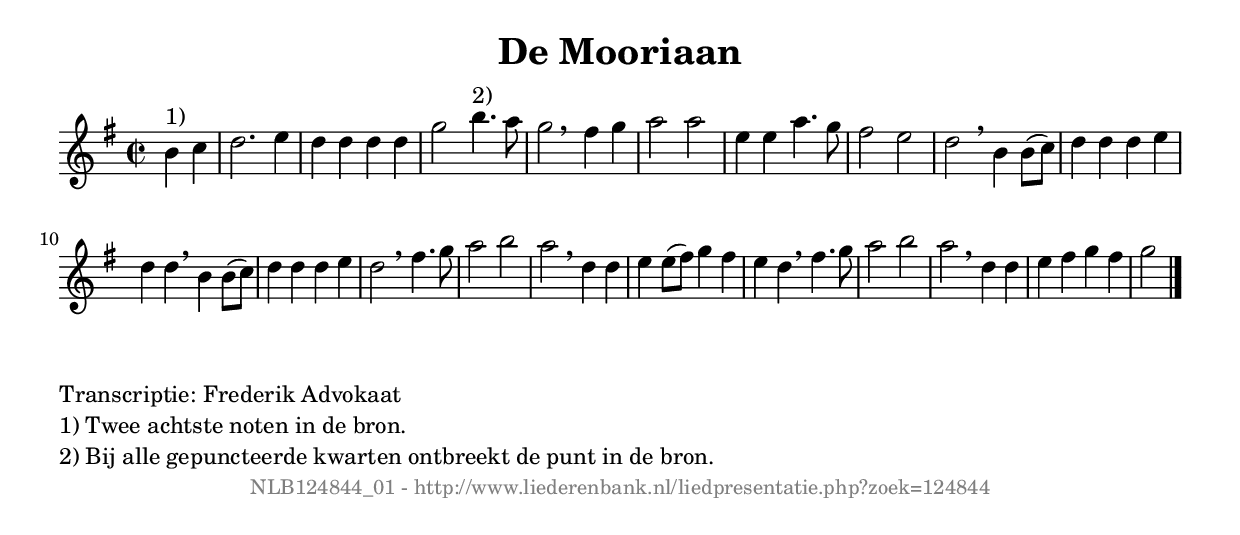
%
% produced by wce2krn 1.64 (7 June 2014)
%
\version"2.16"
#(append! paper-alist '(("long" . (cons (* 210 mm) (* 2000 mm)))))
#(set-default-paper-size "long")
sb = {\breathe}
mBreak = {\breathe }
bBreak = {\breathe }
x = {\once\override NoteHead #'style = #'cross }
gl=\glissando
itime={\override Staff.TimeSignature #'stencil = ##f }
ficta = {\once\set suggestAccidentals = ##t}
fine = {\once\override Score.RehearsalMark #'self-alignment-X = #1 \mark \markup {\italic{Fine}}}
dc = {\once\override Score.RehearsalMark #'self-alignment-X = #1 \mark \markup {\italic{D.C.}}}
dcf = {\once\override Score.RehearsalMark #'self-alignment-X = #1 \mark \markup {\italic{D.C. al Fine}}}
dcc = {\once\override Score.RehearsalMark #'self-alignment-X = #1 \mark \markup {\italic{D.C. al Coda}}}
ds = {\once\override Score.RehearsalMark #'self-alignment-X = #1 \mark \markup {\italic{D.S.}}}
dsf = {\once\override Score.RehearsalMark #'self-alignment-X = #1 \mark \markup {\italic{D.S. al Fine}}}
dsc = {\once\override Score.RehearsalMark #'self-alignment-X = #1 \mark \markup {\italic{D.S. al Coda}}}
pv = {\set Score.repeatCommands = #'((volta "1"))}
sv = {\set Score.repeatCommands = #'((volta "2"))}
tv = {\set Score.repeatCommands = #'((volta "3"))}
qv = {\set Score.repeatCommands = #'((volta "4"))}
xv = {\set Score.repeatCommands = #'((volta #f))}
\header{ tagline = ""
title = "De Mooriaan"
}
\score {{
\key g \major
\relative g'
{
\set melismaBusyProperties = #'()
\partial 32*16
\time 2/2
\tempo 4=120
\override Score.MetronomeMark #'transparent = ##t
\override Score.RehearsalMark #'break-visibility = #(vector #t #t #f)
b4^"1)" c | d2. e4 d d d d g2 b4.^"2)" a8 g2 \bar ":|" \bBreak
fis4 g | a2 a e4 e a4. g8 fis2 e d \mBreak
b4 b8( c) | d4 d d e d d \sb b4 b8( c) | d4 d d e d2 \mBreak
fis4. g8 a2 b2 a2 \sb d,4 d e e8( fis) g4 fis e d \mBreak
fis4. g8 a2 b a \sb d,4 d e fis g fis g2 \bar "|."
 }}
 \midi { }
 \layout {
            indent = 0.0\cm
}
}
\markup { \wordwrap-string #" 
Transcriptie: Frederik Advokaat

1) Twee achtste noten in de bron.

2) Bij alle gepuncteerde kwarten ontbreekt de punt in de bron.
"}
\markup { \vspace #0 } \markup { \with-color #grey \fill-line { \center-column { \smaller "NLB124844_01 - http://www.liederenbank.nl/liedpresentatie.php?zoek=124844" } } }
